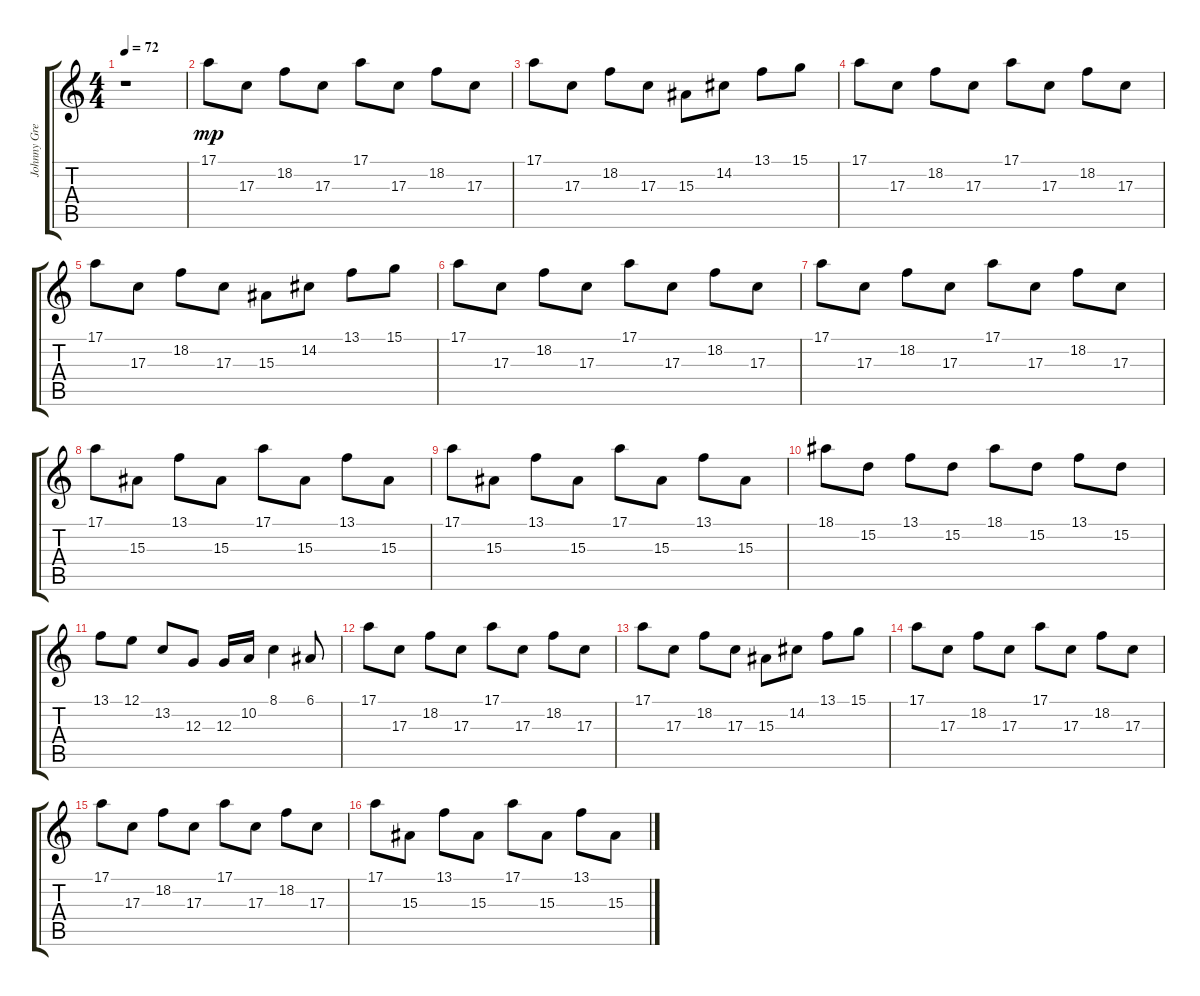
\track ("Johnny Greenwod - Xylophone" "Johnny Gre") {instrument glockenspiel}
\staff {score tabs}
\tuning (E4 B3 G3 D3 A2 E2) {hide}
\ts (4 4)
\tempo 72
\clef g2
\ks c
r.1{dy mp instrument glockenspiel} |
17.1.8 17.3.8 18.2.8 17.3.8 17.1.8 17.3.8 18.2.8 17.3.8 |
17.1.8 17.3.8 18.2.8 17.3.8 15.3.8 14.2.8 13.1.8 15.1.8 |
17.1.8 17.3.8 18.2.8 17.3.8 17.1.8 17.3.8 18.2.8 17.3.8 |
17.1.8 17.3.8 18.2.8 17.3.8 15.3.8 14.2.8 13.1.8 15.1.8 |
17.1.8 17.3.8 18.2.8 17.3.8 17.1.8 17.3.8 18.2.8 17.3.8 |
17.1.8 17.3.8 18.2.8 17.3.8 17.1.8 17.3.8 18.2.8 17.3.8 |
17.1.8 15.3.8 13.1.8 15.3.8 17.1.8 15.3.8 13.1.8 15.3.8 |
17.1.8 15.3.8 13.1.8 15.3.8 17.1.8 15.3.8 13.1.8 15.3.8 |
18.1.8 15.2.8 13.1.8 15.2.8 18.1.8 15.2.8 13.1.8 15.2.8 |
13.1.8 12.1.8 13.2.8 12.3.8 12.3.16 10.2.16 8.1.4 6.1.8 |
17.1.8 17.3.8 18.2.8 17.3.8 17.1.8 17.3.8 18.2.8 17.3.8 |
17.1.8 17.3.8 18.2.8 17.3.8 15.3.8 14.2.8 13.1.8 15.1.8 |
17.1.8 17.3.8 18.2.8 17.3.8 17.1.8 17.3.8 18.2.8 17.3.8 |
17.1.8 17.3.8 18.2.8 17.3.8 17.1.8 17.3.8 18.2.8 17.3.8 |
17.1.8 15.3.8 13.1.8 15.3.8 17.1.8 15.3.8 13.1.8 15.3.8
